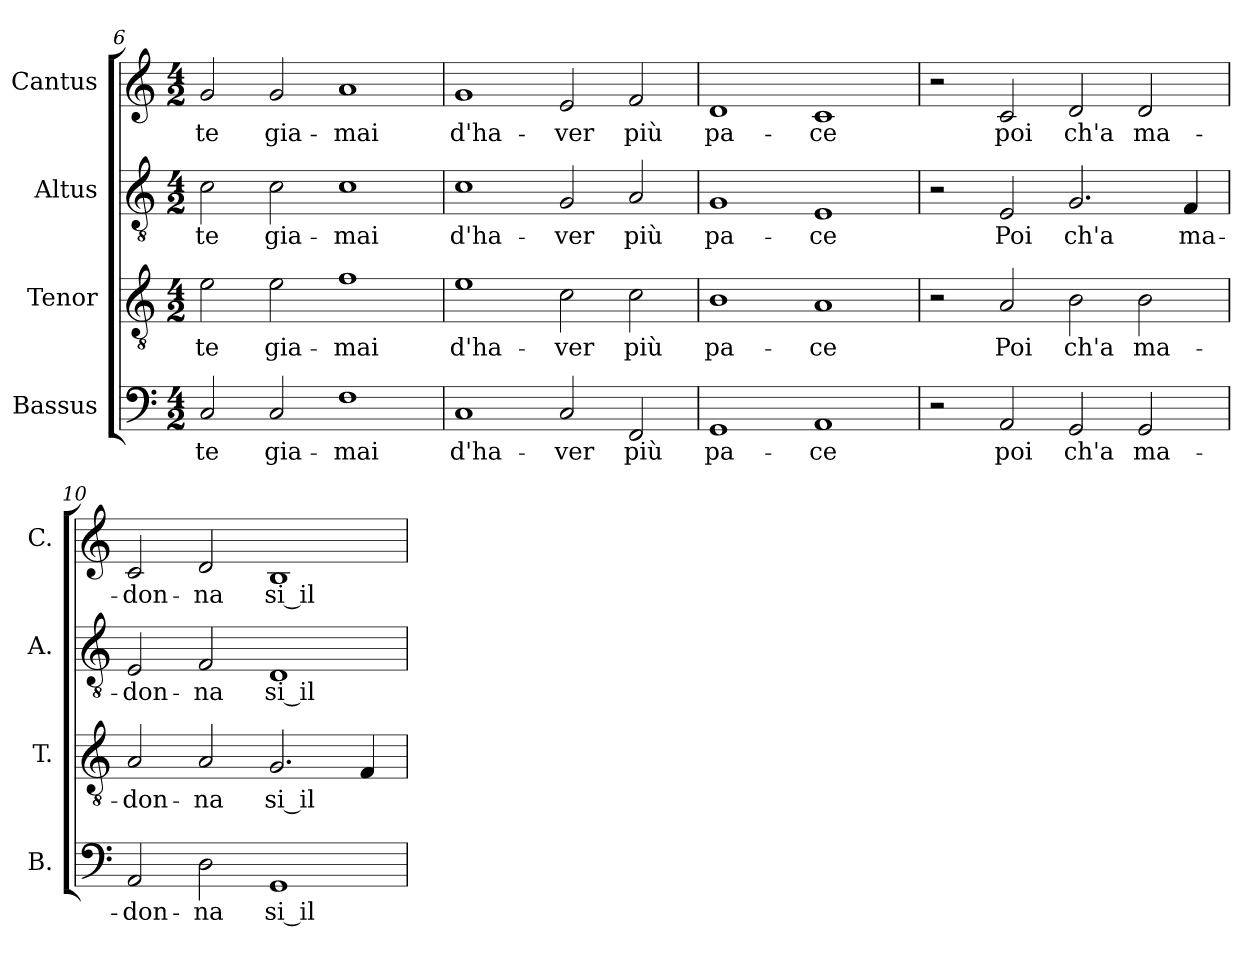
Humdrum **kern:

**kern	**text	**kern	**text	**kern	**text	**kern	**text
*part4	*part4	*part3	*part3	*part2	*part2	*part1	*part1
*staff4	*staff4	*staff3	*staff3	*staff2	*staff2	*staff1	*staff1
*I"Bassus	*	*I"Tenor	*	*I"Altus	*	*I"Cantus	*
*I'B.	*	*I'T.	*	*I'A.	*	*I'C.	*
*clefF4	*	*clefGv2	*	*clefGv2	*	*clefG2	*
*	*	*ITrd7c12	*	*ITrd7c12	*	*	*
*k[]	*	*k[]	*	*k[]	*	*k[]	*
*C:	*	*C:	*	*C:	*	*C:	*
*M4/2	*	*M4/2	*	*M4/2	*	*M4/2	*
=6	=6	=6	=6	=6	=6	=6	=6
!	!LO:LY:b:color=#000000	!	!	!	!	!	!
!	!	!	!LO:LY:b:color=#000000	!	!	!	!
!	!	!	!	!	!LO:LY:b:color=#000000	!	!
!	!	!	!	!	!	!	!LO:LY:b:color=#000000
2Ci/	-te	2Ei\	-te	2Ci\	-te	2gi/	-te
!	!LO:LY:b:color=#000000	!	!	!	!	!	!
!	!	!	!LO:LY:b:color=#000000	!	!	!	!
!	!	!	!	!	!LO:LY:b:color=#000000	!	!
!	!	!	!	!	!	!	!LO:LY:b:color=#000000
2Ci/	gia-	2Ei\	gia-	2Ci\	gia-	2gi/	gia-
!	!LO:LY:b:color=#000000	!	!	!	!	!	!
!	!	!	!LO:LY:b:color=#000000	!	!	!	!
!	!	!	!	!	!LO:LY:b:color=#000000	!	!
!	!	!	!	!	!	!	!LO:LY:b:color=#000000
1Fi	-mai	1Fi	-mai	1Ci	-mai	1ai	-mai
!!LO:LB:g=z
=7	=7	=7	=7	=7	=7	=7	=7
!	!LO:LY:b:color=#000000	!	!	!	!	!	!
!	!	!	!LO:LY:b:color=#000000	!	!	!	!
!	!	!	!	!	!LO:LY:b:color=#000000	!	!
!	!	!	!	!	!	!	!LO:LY:b:color=#000000
1Ci	d'ha-	1Ei	d'ha-	1Ci	d'ha-	1gi	d'ha-
!	!LO:LY:b:color=#000000	!	!	!	!	!	!
!	!	!	!LO:LY:b:color=#000000	!	!	!	!
!	!	!	!	!	!LO:LY:b:color=#000000	!	!
!	!	!	!	!	!	!	!LO:LY:b:color=#000000
2Ci/	-ver	2Ci\	-ver	2GGi/	-ver	2ei/	-ver
!	!LO:LY:b:color=#000000	!	!	!	!	!	!
!	!	!	!LO:LY:b:color=#000000	!	!	!	!
!	!	!	!	!	!LO:LY:b:color=#000000	!	!
!	!	!	!	!	!	!	!LO:LY:b:color=#000000
2FFi/	più	2Ci\	più	2AAi/	più	2fi/	più
=8	=8	=8	=8	=8	=8	=8	=8
!	!LO:LY:b:color=#000000	!	!	!	!	!	!
!	!	!	!LO:LY:b:color=#000000	!	!	!	!
!	!	!	!	!	!LO:LY:b:color=#000000	!	!
!	!	!	!	!	!	!	!LO:LY:b:color=#000000
1GGi	pa-	1BBi	pa-	1GGi	pa-	1di	pa-
!	!LO:LY:b:color=#000000	!	!	!	!	!	!
!	!	!	!LO:LY:b:color=#000000	!	!	!	!
!	!	!	!	!	!LO:LY:b:color=#000000	!	!
!	!	!	!	!	!	!	!LO:LY:b:color=#000000
1AAi	-ce	1AAi	-ce	1EEi	-ce	1ci	-ce
=9	=9	=9	=9	=9	=9	=9	=9
2r	.	2r	.	2r	.	2r	.
!	!LO:LY:b:color=#000000	!	!	!	!	!	!
!	!	!	!LO:LY:b:color=#000000	!	!	!	!
!	!	!	!	!	!LO:LY:b:color=#000000	!	!
!	!	!	!	!	!	!	!LO:LY:b:color=#000000
2AAi/	poi	2AAi/	Poi	2EEi/	Poi	2ci/	poi
!	!LO:LY:b:color=#000000	!	!	!	!	!	!
!	!	!	!LO:LY:b:color=#000000	!	!	!	!
!	!	!	!	!	!LO:LY:b:color=#000000	!	!
!	!	!	!	!	!	!	!LO:LY:b:color=#000000
2GGi/	ch'a	2BBi\	ch'a	2.GGi/	ch'a	2di/	ch'a
!	!LO:LY:b:color=#000000	!	!	!	!	!	!
!	!	!	!LO:LY:b:color=#000000	!	!	!	!
!	!	!	!	!	!	!	!LO:LY:b:color=#000000
2GGi/	ma-	2BBi\	ma-	.	.	2di/	ma-
!	!	!	!	!	!LO:LY:b:color=#000000	!	!
.	.	.	.	4FFi/	ma-	.	.
=10	=10	=10	=10	=10	=10	=10	=10
!	!LO:LY:b:color=#000000	!	!	!	!	!	!
!	!	!	!LO:LY:b:color=#000000	!	!	!	!
!	!	!	!	!	!LO:LY:b:color=#000000	!	!
!	!	!	!	!	!	!	!LO:LY:b:color=#000000
2AAi/	-don-	2AAi/	-don-	2EEi/	-don-	2ci/	-don-
!	!LO:LY:b:color=#000000	!	!	!	!	!	!
!	!	!	!LO:LY:b:color=#000000	!	!	!	!
!	!	!	!	!	!LO:LY:b:color=#000000	!	!
!	!	!	!	!	!	!	!LO:LY:b:color=#000000
2Di\	-na	2AAi/	-na	2FFi/	-na	2di/	-na
!	!LO:LY:b:color=#000000	!	!	!	!	!	!
!	!	!	!LO:LY:b:color=#000000	!	!	!	!
!	!	!	!	!	!LO:LY:b:color=#000000	!	!
!	!	!	!	!	!	!	!LO:LY:b:color=#000000
1GGi	si_il	2.GGi/	si_il	1DDi	si_il	1Bi	si_il
.	.	4FFi/	.	.	.	.	.
=	=	=	=	=	=	=	=
*-	*-	*-	*-	*-	*-	*-	*-
